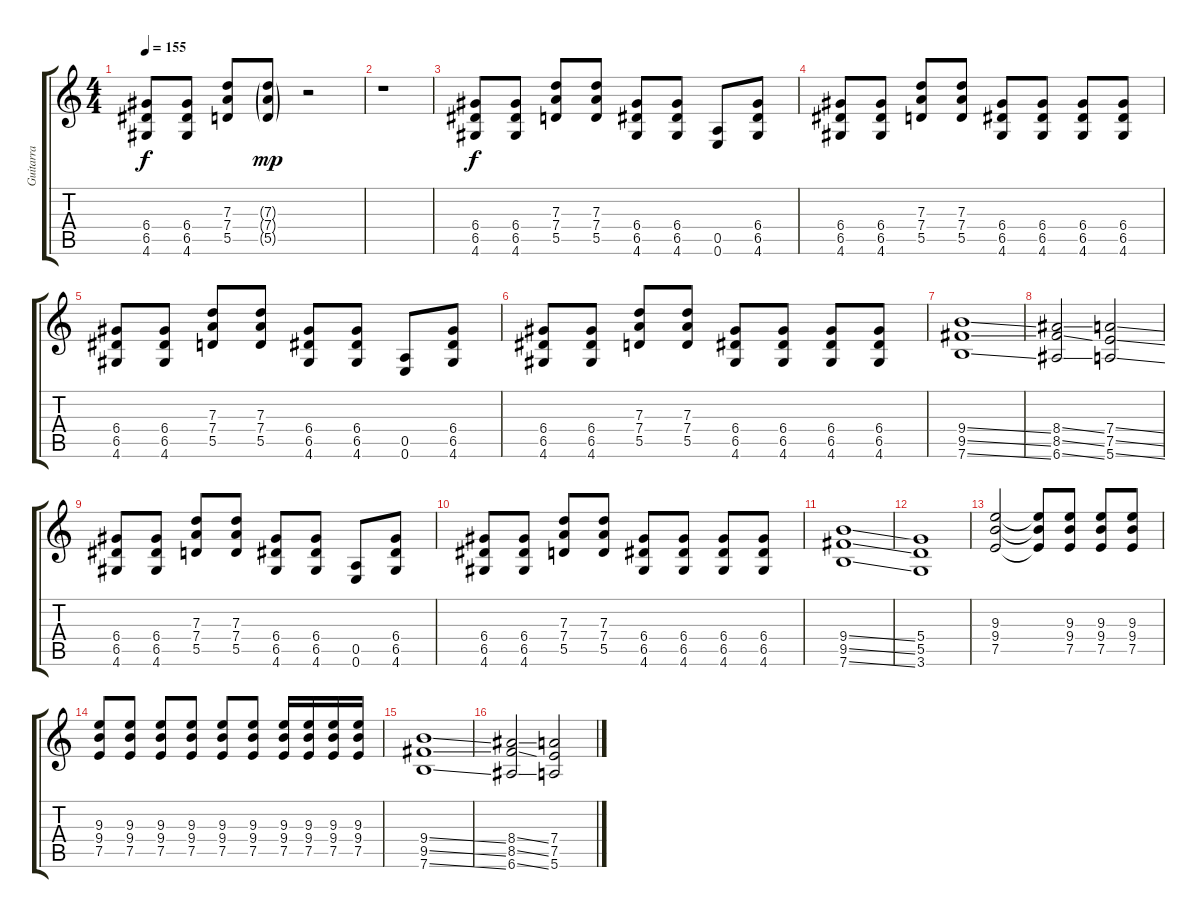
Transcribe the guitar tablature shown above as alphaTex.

\track ("Guitarra" "Guitarra") {instrument distortionguitar}
\staff {score tabs}
\tuning (E4 B3 G3 D3 A2 E2) {hide}
\ts (4 4)
\tempo 155
\clef g2
\ks c
(6.4 6.5 4.6).8{dy f} (6.4 6.5 4.6).8 (7.3 7.4 5.5).8 (7.3{g} 7.4{g} 5.5{g}).8{dy mp} r.2 |
r.1 |
(6.4 6.5 4.6).8{dy f} (6.4 6.5 4.6).8 (7.3 7.4 5.5).8 (7.3 7.4 5.5).8 (6.4 6.5 4.6).8 (6.4 6.5 4.6).8 (0.5 0.6).8 (6.4 6.5 4.6).8 |
(6.4 6.5 4.6).8 (6.4 6.5 4.6).8 (7.3 7.4 5.5).8 (7.3 7.4 5.5).8 (6.4 6.5 4.6).8 (6.4 6.5 4.6).8 (6.4 6.5 4.6).8 (6.4 6.5 4.6).8 |
(6.4 6.5 4.6).8 (6.4 6.5 4.6).8 (7.3 7.4 5.5).8 (7.3 7.4 5.5).8 (6.4 6.5 4.6).8 (6.4 6.5 4.6).8 (0.5 0.6).8 (6.4 6.5 4.6).8 |
(6.4 6.5 4.6).8 (6.4 6.5 4.6).8 (7.3 7.4 5.5).8 (7.3 7.4 5.5).8 (6.4 6.5 4.6).8 (6.4 6.5 4.6).8 (6.4 6.5 4.6).8 (6.4 6.5 4.6).8 |
(9.4{ss} 9.5{ss} 7.6{ss}).1 |
(8.4{ss} 8.5{ss} 6.6{ss}).2 (7.4{ss} 7.5{ss} 5.6{ss}).2 |
(6.4 6.5 4.6).8 (6.4 6.5 4.6).8 (7.3 7.4 5.5).8 (7.3 7.4 5.5).8 (6.4 6.5 4.6).8 (6.4 6.5 4.6).8 (0.5 0.6).8 (6.4 6.5 4.6).8 |
(6.4 6.5 4.6).8 (6.4 6.5 4.6).8 (7.3 7.4 5.5).8 (7.3 7.4 5.5).8 (6.4 6.5 4.6).8 (6.4 6.5 4.6).8 (6.4 6.5 4.6).8 (6.4 6.5 4.6).8 |
(9.4{ss} 9.5{ss} 7.6{ss}).1 |
(5.4 5.5 3.6).1 |
(9.3 9.4 7.5).2 (9.3{t} 9.4{t} 7.5{t}).8 (9.3 9.4 7.5).8 (9.3 9.4 7.5).8 (9.3 9.4 7.5).8 |
(9.3 9.4 7.5).8 (9.3 9.4 7.5).8 (9.3 9.4 7.5).8 (9.3 9.4 7.5).8 (9.3 9.4 7.5).8 (9.3 9.4 7.5).8 (9.3 9.4 7.5).16 (9.3 9.4 7.5).16 (9.3 9.4 7.5).16 (9.3 9.4 7.5).16 |
(9.4{ss} 9.5{ss} 7.6{ss}).1 |
(8.4{ss} 8.5{ss} 6.6{ss}).2 (7.4{ss} 7.5{ss} 5.6{ss}).2
